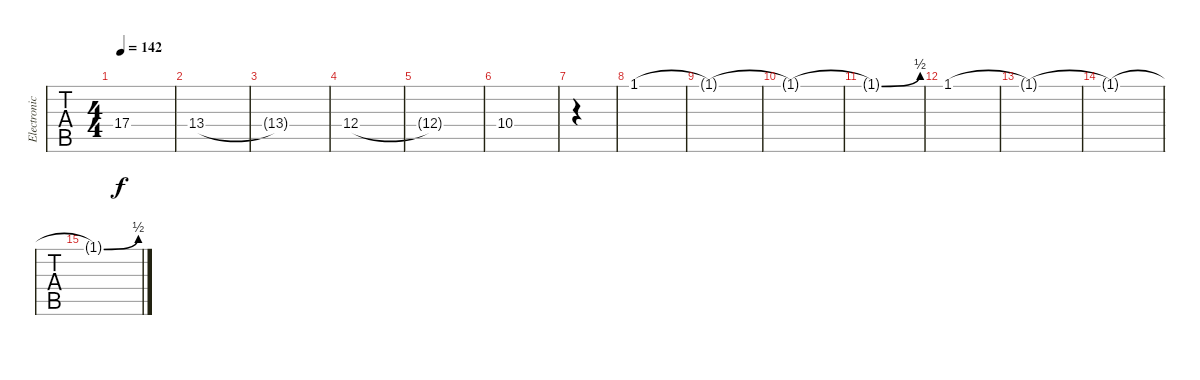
\track ("Electronic" "Electronic") {instrument stringensemble1}
\staff {tabs}
\tuning (E4 G3 Eb3 Bb2 F2 Bb1) {hide}
\ts (4 4)
\tempo 142
\clef f4
\ks c
17.4{t}.1{dy f} |
13.4.1 |
13.4{t}.1 |
12.4.1 |
12.4{t}.1 |
10.4.1 |
|
1.1.1 |
1.1{t}.1 |
1.1{t}.1 |
1.1{be (bend 0 0 60 2) t}.1 |
1.1.1 |
1.1{t}.1 |
1.1{t}.1 |
1.1{be (bend 0 0 60 2) t}.1
